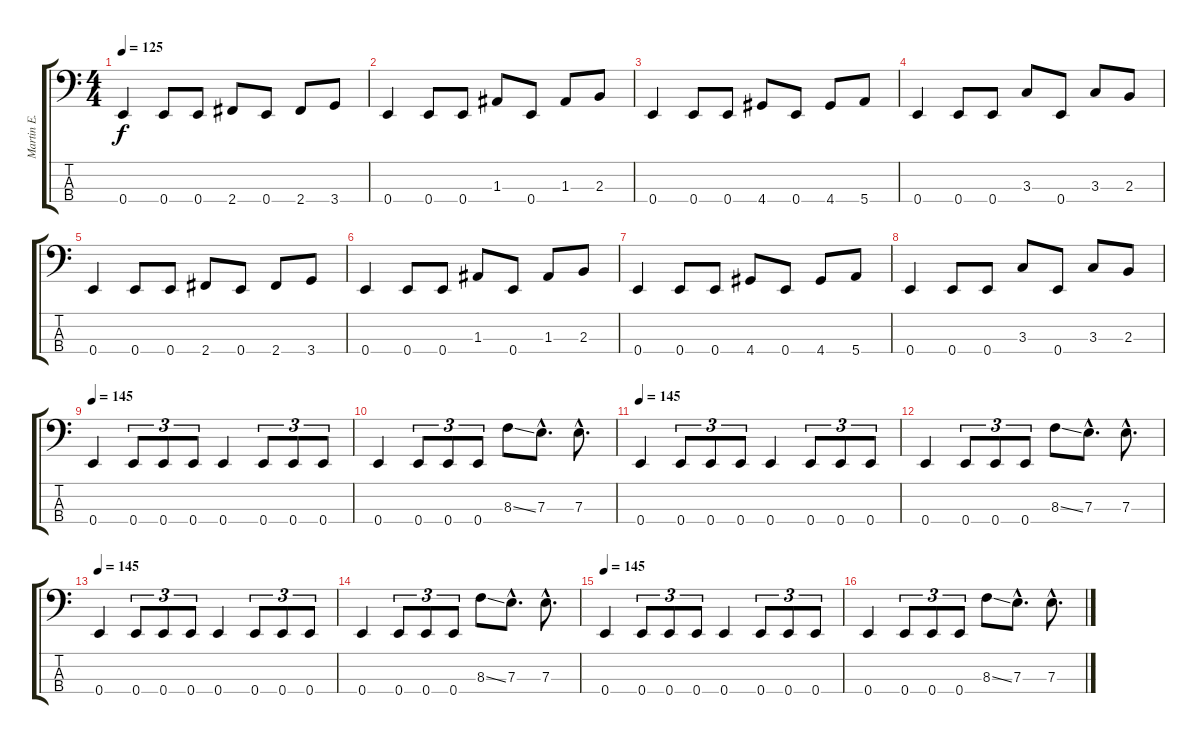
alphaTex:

\track ("Martin E. Ain" "Martin E. ") {instrument electricbasspick}
\staff {score tabs}
\tuning (G2 D2 A1 E1) {hide}
\ts (4 4)
\tempo 125
\clef f4
\ks c
0.4.4{dy f} 0.4.8 0.4.8 2.4.8 0.4.8 2.4.8 3.4.8 |
0.4.4 0.4.8 0.4.8 1.3.8 0.4.8 1.3.8 2.3.8 |
0.4.4 0.4.8 0.4.8 4.4.8 0.4.8 4.4.8 5.4.8 |
0.4.4 0.4.8 0.4.8 3.3.8 0.4.8 3.3.8 2.3.8 |
0.4.4 0.4.8 0.4.8 2.4.8 0.4.8 2.4.8 3.4.8 |
0.4.4 0.4.8 0.4.8 1.3.8 0.4.8 1.3.8 2.3.8 |
0.4.4 0.4.8 0.4.8 4.4.8 0.4.8 4.4.8 5.4.8 |
0.4.4 0.4.8 0.4.8 3.3.8 0.4.8 3.3.8 2.3.8 |
\tempo 145
0.4.4 0.4.8{tu (3 2)} 0.4.8{tu (3 2)} 0.4.8{tu (3 2)} 0.4.4 0.4.8{tu (3 2)} 0.4.8{tu (3 2)} 0.4.8{tu (3 2)} |
0.4.4 0.4.8{tu (3 2)} 0.4.8{tu (3 2)} 0.4.8{tu (3 2)} 8.3{ss}.8 7.3{hac}.8{d} 7.3{hac}.8{d} |
\tempo 145
0.4.4 0.4.8{tu (3 2)} 0.4.8{tu (3 2)} 0.4.8{tu (3 2)} 0.4.4 0.4.8{tu (3 2)} 0.4.8{tu (3 2)} 0.4.8{tu (3 2)} |
0.4.4 0.4.8{tu (3 2)} 0.4.8{tu (3 2)} 0.4.8{tu (3 2)} 8.3{ss}.8 7.3{hac}.8{d} 7.3{hac}.8{d} |
\tempo 145
0.4.4 0.4.8{tu (3 2)} 0.4.8{tu (3 2)} 0.4.8{tu (3 2)} 0.4.4 0.4.8{tu (3 2)} 0.4.8{tu (3 2)} 0.4.8{tu (3 2)} |
0.4.4 0.4.8{tu (3 2)} 0.4.8{tu (3 2)} 0.4.8{tu (3 2)} 8.3{ss}.8 7.3{hac}.8{d} 7.3{hac}.8{d} |
\tempo 145
0.4.4 0.4.8{tu (3 2)} 0.4.8{tu (3 2)} 0.4.8{tu (3 2)} 0.4.4 0.4.8{tu (3 2)} 0.4.8{tu (3 2)} 0.4.8{tu (3 2)} |
0.4.4 0.4.8{tu (3 2)} 0.4.8{tu (3 2)} 0.4.8{tu (3 2)} 8.3{ss}.8 7.3{hac}.8{d} 7.3{hac}.8{d}
